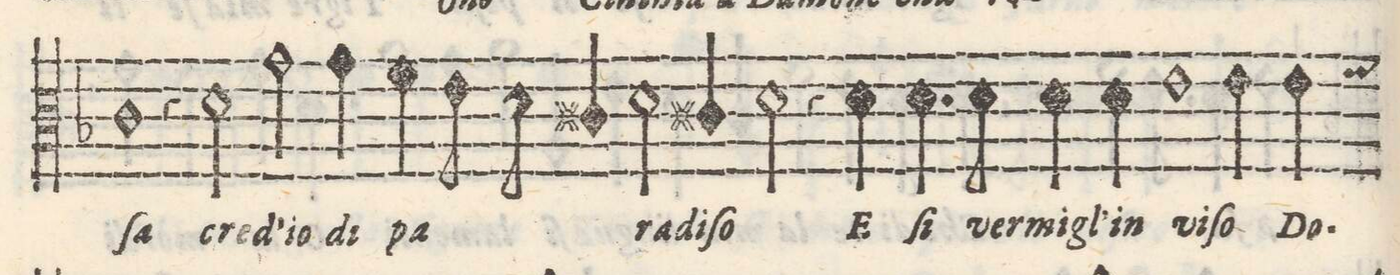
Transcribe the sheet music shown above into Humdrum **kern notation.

**kern	**text
*I"Alto	*
*clefC3	*
*k[b-]	*
*met(C)	*
*M2/1	*
=4-	=4-
1c	-ſa
4r	.
2e\	cre-
2g\	-d'io
=5-	=5-
.	di
4g\	pa-
4f\	.
8e\	.
8d\	.
4c#X/	.
2d\	-ra-
4c#X/	-di-
=6-	=6-
2d\	-ſo
4r	.
4d\	E
4.d\	ſi
8d\	ver-
4d\	-migl'
4d\	in
=7-	=7-
1e	vi-
4e\	-ſo
4e\	Do-
*-	*-
